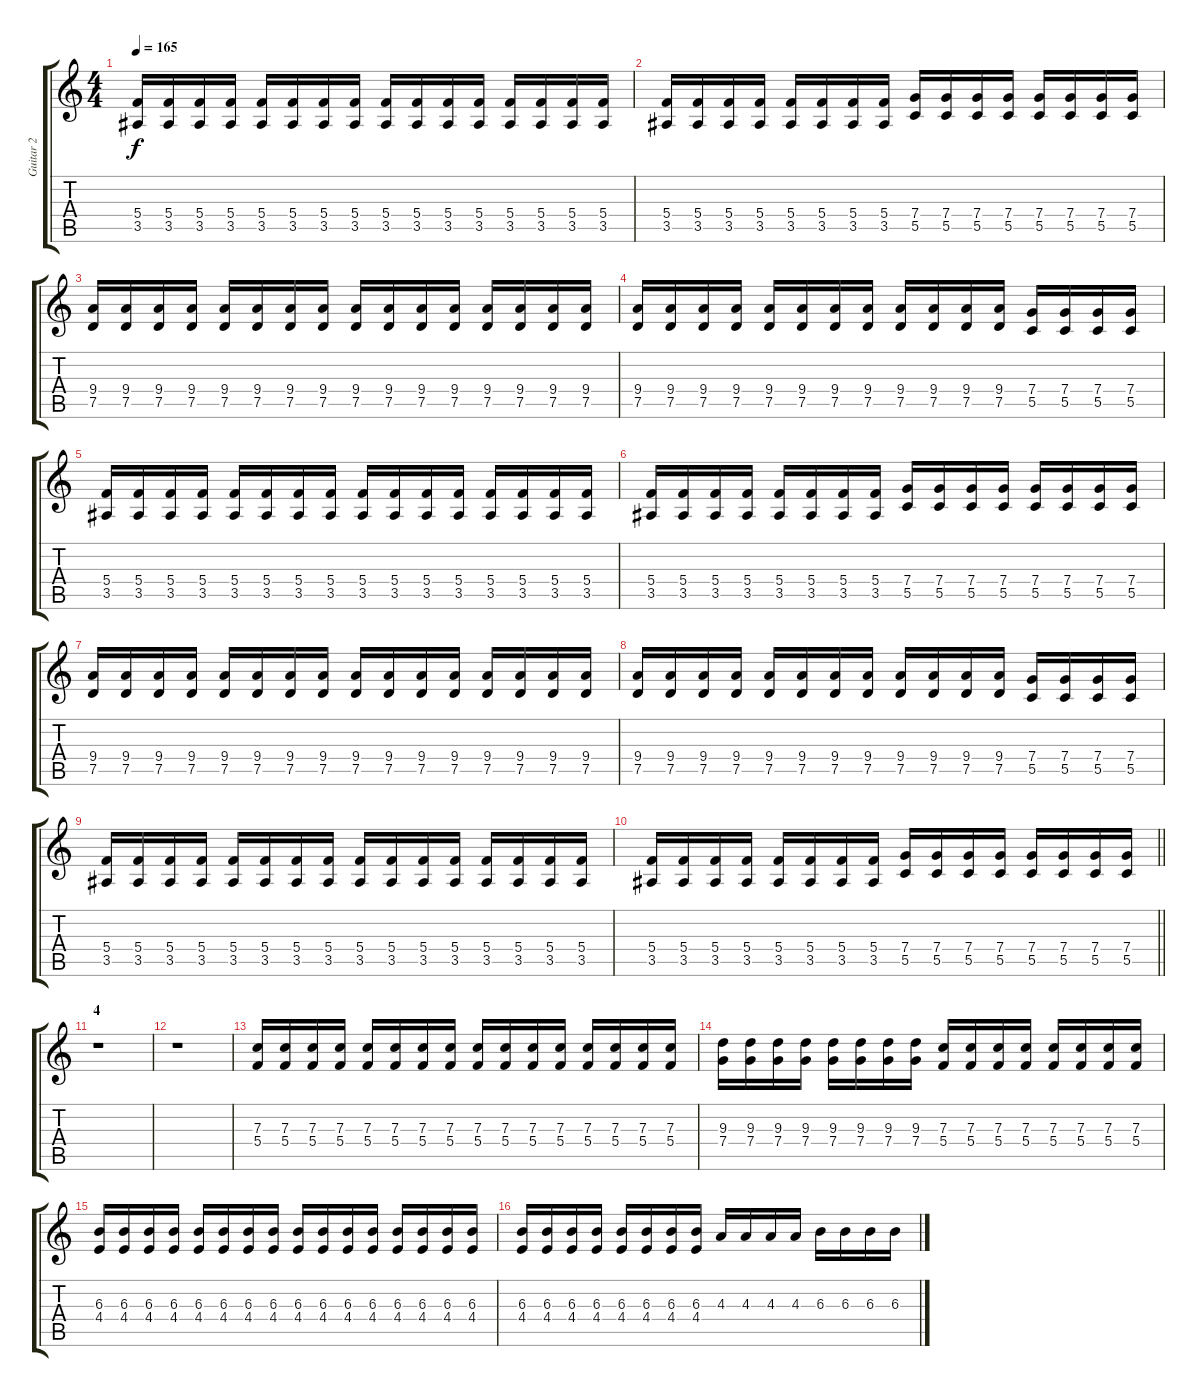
\track ("Guitar 2" "Guitar 2") {instrument distortionguitar}
\staff {score tabs}
\tuning (D4 A3 F3 C3 G2 D2) {hide}
\ts (4 4)
\tempo 165
\clef g2
\ks c
(5.4 3.5).16{dy f} (5.4 3.5).16 (5.4 3.5).16 (5.4 3.5).16 (5.4 3.5).16 (5.4 3.5).16 (5.4 3.5).16 (5.4 3.5).16 (5.4 3.5).16 (5.4 3.5).16 (5.4 3.5).16 (5.4 3.5).16 (5.4 3.5).16 (5.4 3.5).16 (5.4 3.5).16 (5.4 3.5).16 |
(5.4 3.5).16 (5.4 3.5).16 (5.4 3.5).16 (5.4 3.5).16 (5.4 3.5).16 (5.4 3.5).16 (5.4 3.5).16 (5.4 3.5).16 (7.4 5.5).16 (7.4 5.5).16 (7.4 5.5).16 (7.4 5.5).16 (7.4 5.5).16 (7.4 5.5).16 (7.4 5.5).16 (7.4 5.5).16 |
(9.4 7.5).16 (9.4 7.5).16 (9.4 7.5).16 (9.4 7.5).16 (9.4 7.5).16 (9.4 7.5).16 (9.4 7.5).16 (9.4 7.5).16 (9.4 7.5).16 (9.4 7.5).16 (9.4 7.5).16 (9.4 7.5).16 (9.4 7.5).16 (9.4 7.5).16 (9.4 7.5).16 (9.4 7.5).16 |
(9.4 7.5).16 (9.4 7.5).16 (9.4 7.5).16 (9.4 7.5).16 (9.4 7.5).16 (9.4 7.5).16 (9.4 7.5).16 (9.4 7.5).16 (9.4 7.5).16 (9.4 7.5).16 (9.4 7.5).16 (9.4 7.5).16 (7.4 5.5).16 (7.4 5.5).16 (7.4 5.5).16 (7.4 5.5).16 |
(5.4 3.5).16 (5.4 3.5).16 (5.4 3.5).16 (5.4 3.5).16 (5.4 3.5).16 (5.4 3.5).16 (5.4 3.5).16 (5.4 3.5).16 (5.4 3.5).16 (5.4 3.5).16 (5.4 3.5).16 (5.4 3.5).16 (5.4 3.5).16 (5.4 3.5).16 (5.4 3.5).16 (5.4 3.5).16 |
(5.4 3.5).16 (5.4 3.5).16 (5.4 3.5).16 (5.4 3.5).16 (5.4 3.5).16 (5.4 3.5).16 (5.4 3.5).16 (5.4 3.5).16 (7.4 5.5).16 (7.4 5.5).16 (7.4 5.5).16 (7.4 5.5).16 (7.4 5.5).16 (7.4 5.5).16 (7.4 5.5).16 (7.4 5.5).16 |
(9.4 7.5).16 (9.4 7.5).16 (9.4 7.5).16 (9.4 7.5).16 (9.4 7.5).16 (9.4 7.5).16 (9.4 7.5).16 (9.4 7.5).16 (9.4 7.5).16 (9.4 7.5).16 (9.4 7.5).16 (9.4 7.5).16 (9.4 7.5).16 (9.4 7.5).16 (9.4 7.5).16 (9.4 7.5).16 |
(9.4 7.5).16 (9.4 7.5).16 (9.4 7.5).16 (9.4 7.5).16 (9.4 7.5).16 (9.4 7.5).16 (9.4 7.5).16 (9.4 7.5).16 (9.4 7.5).16 (9.4 7.5).16 (9.4 7.5).16 (9.4 7.5).16 (7.4 5.5).16 (7.4 5.5).16 (7.4 5.5).16 (7.4 5.5).16 |
(5.4 3.5).16 (5.4 3.5).16 (5.4 3.5).16 (5.4 3.5).16 (5.4 3.5).16 (5.4 3.5).16 (5.4 3.5).16 (5.4 3.5).16 (5.4 3.5).16 (5.4 3.5).16 (5.4 3.5).16 (5.4 3.5).16 (5.4 3.5).16 (5.4 3.5).16 (5.4 3.5).16 (5.4 3.5).16 |
\barLineRight lightlight
(5.4 3.5).16 (5.4 3.5).16 (5.4 3.5).16 (5.4 3.5).16 (5.4 3.5).16 (5.4 3.5).16 (5.4 3.5).16 (5.4 3.5).16 (7.4 5.5).16 (7.4 5.5).16 (7.4 5.5).16 (7.4 5.5).16 (7.4 5.5).16 (7.4 5.5).16 (7.4 5.5).16 (7.4 5.5).16 |
\section ("" "4")
r.1 |
r.1 |
(7.3 5.4).16 (7.3 5.4).16 (7.3 5.4).16 (7.3 5.4).16 (7.3 5.4).16 (7.3 5.4).16 (7.3 5.4).16 (7.3 5.4).16 (7.3 5.4).16 (7.3 5.4).16 (7.3 5.4).16 (7.3 5.4).16 (7.3 5.4).16 (7.3 5.4).16 (7.3 5.4).16 (7.3 5.4).16 |
(9.3 7.4).16 (9.3 7.4).16 (9.3 7.4).16 (9.3 7.4).16 (9.3 7.4).16 (9.3 7.4).16 (9.3 7.4).16 (9.3 7.4).16 (7.3 5.4).16 (7.3 5.4).16 (7.3 5.4).16 (7.3 5.4).16 (7.3 5.4).16 (7.3 5.4).16 (7.3 5.4).16 (7.3 5.4).16 |
(6.3 4.4).16 (6.3 4.4).16 (6.3 4.4).16 (6.3 4.4).16 (6.3 4.4).16 (6.3 4.4).16 (6.3 4.4).16 (6.3 4.4).16 (6.3 4.4).16 (6.3 4.4).16 (6.3 4.4).16 (6.3 4.4).16 (6.3 4.4).16 (6.3 4.4).16 (6.3 4.4).16 (6.3 4.4).16 |
(6.3 4.4).16 (6.3 4.4).16 (6.3 4.4).16 (6.3 4.4).16 (6.3 4.4).16 (6.3 4.4).16 (6.3 4.4).16 (6.3 4.4).16 4.3.16 4.3.16 4.3.16 4.3.16 6.3.16 6.3.16 6.3.16 6.3.16
